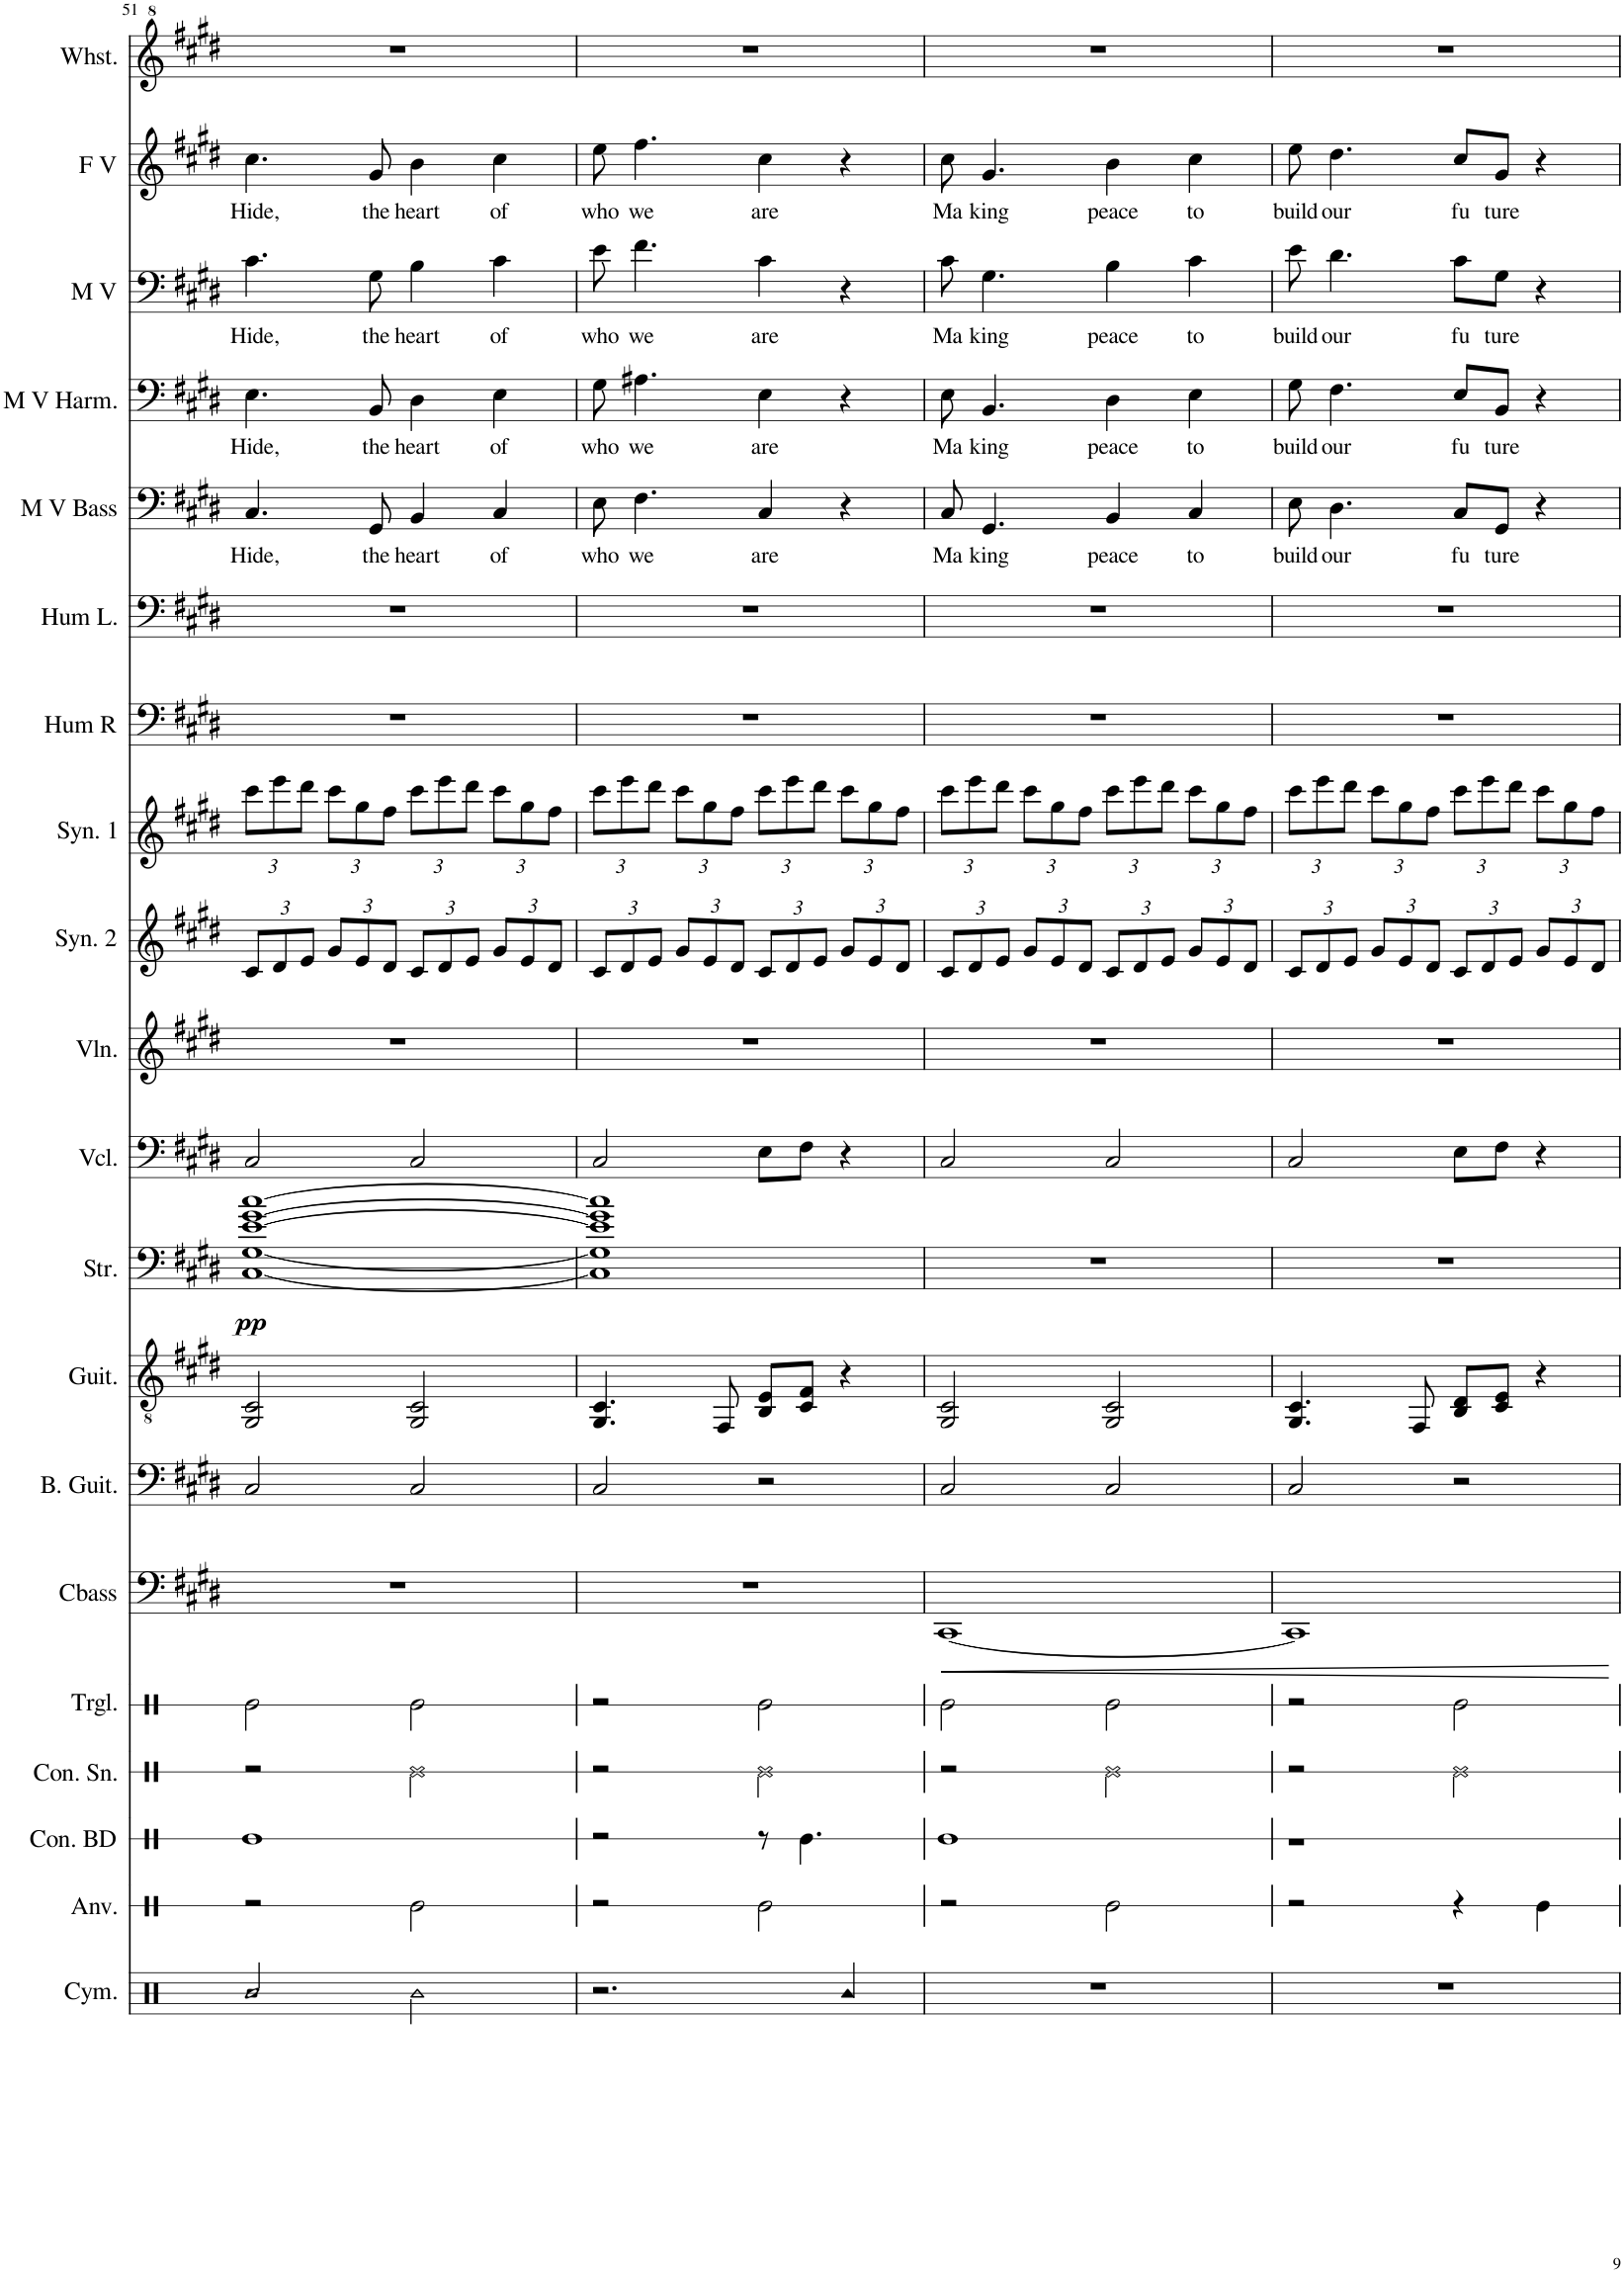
**kern	**kern	**kern	**kern	**kern	**kern	**dynam	**kern	**kern	**kern	**dynam	**kern	**kern	**kern	**kern	**kern	**kern	**kern	**text	**kern	**text	**kern	**text	**kern	**text	**kern
*part20	*part19	*part18	*part17	*part16	*part15	*part15	*part14	*part13	*part12	*part12	*part11	*part10	*part9	*part8	*part7	*part6	*part5	*part5	*part4	*part4	*part3	*part3	*part2	*part2	*part1
*staff20	*staff19	*staff18	*staff17	*staff16	*staff15	*staff15	*staff14	*staff13	*staff12	*staff12	*staff11	*staff10	*staff9	*staff8	*staff7	*staff6	*staff5	*staff5	*staff4	*staff4	*staff3	*staff3	*staff2	*staff2	*staff1
*I"Cymbals	*I"Anvil	*I"Concert Bass Drum	*I"Concert Snare Drum	*I"Triangle	*I"Contrabass	*	*I"Bass Guitar	*I"Classical Guitar	*I"Strings	*	*I"Cello	*I"Violin	*I"Synth 2	*I"Synth	*I"Hum R	*I"Humming Left	*I"Male Vox Bass	*	*I"Male V Harmony	*	*I"Male lead vox	*	*I"Female Lead Vocals	*	*I"Whistling
*I'Cym.	*I'Anv.	*I'Con. BD	*I'Con. Sn.	*I'Trgl.	*I'Cbass	*	*I'B. Guit.	*I'Guit.	*I'Str.	*	*	*I'Vln.	*I'Syn. 2	*I'Syn. 1	*I'Hum R	*I'Hum L.	*I'M V Bass	*	*I'M V Harm.	*	*I'M V	*	*I'F V	*	*I'Whst.
!!LO:PB:g=z
*clefX	*clefX	*clefX	*clefX	*clefX	*clefF4	*	*clefF4	*clefGv2	*clefF4	*	*clefF4	*clefG2	*clefG2	*clefG2	*clefF4	*clefF4	*clefF4	*	*clefF4	*	*clefF4	*	*clefG2	*	*clefG^2
*	*	*	*	*	*	*	*Trd7c12	*Trd7c12	*	*	*	*	*Trd-7c-12	*	*	*	*	*	*	*	*	*	*	*	*
*k[]	*k[]	*k[]	*k[]	*k[]	*k[f#c#g#d#]	*	*k[f#c#g#d#]	*k[f#c#g#d#]	*k[f#c#g#d#]	*	*k[f#c#g#d#]	*k[f#c#g#d#]	*k[f#c#g#d#]	*k[f#c#g#d#]	*k[f#c#g#d#]	*k[f#c#g#d#]	*k[f#c#g#d#]	*	*k[f#c#g#d#]	*	*k[f#c#g#d#]	*	*k[f#c#g#d#]	*	*k[f#c#g#d#]
*M4/4	*M4/4	*M4/4	*M4/4	*M4/4	*M4/4	*	*M4/4	*M4/4	*M4/4	*	*M4/4	*M4/4	*M4/4	*M4/4	*M4/4	*M4/4	*M4/4	*	*M4/4	*	*M4/4	*	*M4/4	*	*M4/4
=51	=51	=51	=51	=51	=51	=51	=51	=51	=51	=51	=51	=51	=51	=51	=51	=51	=51	=51	=51	=51	=51	=51	=51	=51	=51
!LO:N:head=diamond	!	!	!	!	!	!	!	!	!	!	!	!	!	!	!	!	!	!	!	!	!	!	!	!	!
*	*	*	*	*	*	*	*	*	*	*	*	*	*Xbrackettup	*Xbrackettup	*	*	*	*	*	*	*	*	*	*	*
!	!	!	!	!	!	!	!	!	!	!LO:DY:b	!	!	!	!	!	!	!	!LO:LY:b	!	!LO:LY:b	!	!LO:LY:b	!	!LO:LY:b	!
2R/	2r	1Re	2r	2Re\	1r	.	2C#/	2GG#/ 2C#/	[1C# [1G# [1e [1g# [1cc#	pp	2C#/	1r	12c#/L	12ccc#\L	1r	1r	4.C#/	Hide,	4.E\	Hide,	4.c#\	Hide,	4.cc#\	Hide,	1r
.	.	.	.	.	.	.	.	.	.	.	.	.	12d#/	12eee\	.	.	.	.	.	.	.	.	.	.	.
.	.	.	.	.	.	.	.	.	.	.	.	.	12e/J	12ddd#\J	.	.	.	.	.	.	.	.	.	.	.
.	.	.	.	.	.	.	.	.	.	.	.	.	12g#/L	12ccc#\L	.	.	.	.	.	.	.	.	.	.	.
.	.	.	.	.	.	.	.	.	.	.	.	.	12e/	12gg#\	.	.	.	.	.	.	.	.	.	.	.
!	!	!	!	!	!	!	!	!	!	!	!	!	!	!	!	!	!	!LO:LY:b	!	!LO:LY:b	!	!LO:LY:b	!	!LO:LY:b	!
.	.	.	.	.	.	.	.	.	.	.	.	.	.	.	.	.	8GG#/	the	8BB/	the	8G#\	the	8g#/	the	.
.	.	.	.	.	.	.	.	.	.	.	.	.	12d#/J	12ff#\J	.	.	.	.	.	.	.	.	.	.	.
!	!	!	!	!	!	!	!	!	!	!	!	!	!	!	!	!	!	!LO:LY:b	!	!LO:LY:b	!	!LO:LY:b	!	!LO:LY:b	!
2R\	2Re\	.	2Re\	2Re\	.	.	2C#/	2GG#/ 2C#/	.	.	2C#/	.	12c#/L	12ccc#\L	.	.	4BB/	heart	4D#\	heart	4B\	heart	4b\	heart	.
.	.	.	.	.	.	.	.	.	.	.	.	.	12d#/	12eee\	.	.	.	.	.	.	.	.	.	.	.
.	.	.	.	.	.	.	.	.	.	.	.	.	12e/J	12ddd#\J	.	.	.	.	.	.	.	.	.	.	.
!	!	!	!	!	!	!	!	!	!	!	!	!	!	!	!	!	!	!LO:LY:b	!	!LO:LY:b	!	!LO:LY:b	!	!LO:LY:b	!
.	.	.	.	.	.	.	.	.	.	.	.	.	12g#/L	12ccc#\L	.	.	4C#/	of	4E\	of	4c#\	of	4cc#\	of	.
.	.	.	.	.	.	.	.	.	.	.	.	.	12e/	12gg#\	.	.	.	.	.	.	.	.	.	.	.
.	.	.	.	.	.	.	.	.	.	.	.	.	12d#/J	12ff#\J	.	.	.	.	.	.	.	.	.	.	.
=52	=52	=52	=52	=52	=52	=52	=52	=52	=52	=52	=52	=52	=52	=52	=52	=52	=52	=52	=52	=52	=52	=52	=52	=52	=52
!	!	!	!	!	!	!	!	!	!	!	!	!	!	!	!	!	!	!LO:LY:b	!	!LO:LY:b	!	!LO:LY:b	!	!LO:LY:b	!
2.r	2r	2r	2r	2r	1r	.	2C#/	4.GG#/ 4.C#/	1C#] 1G#] 1e] 1g#] 1cc#]	.	2C#/	1r	12c#/L	12ccc#\L	1r	1r	8E\	who	8G#\	who	8e\	who	8ee\	who	1r
.	.	.	.	.	.	.	.	.	.	.	.	.	12d#/	12eee\	.	.	.	.	.	.	.	.	.	.	.
!	!	!	!	!	!	!	!	!	!	!	!	!	!	!	!	!	!	!LO:LY:b	!	!LO:LY:b	!	!LO:LY:b	!	!LO:LY:b	!
.	.	.	.	.	.	.	.	.	.	.	.	.	.	.	.	.	4.F#\	we	4.A#X\	we	4.f#\	we	4.ff#\	we	.
.	.	.	.	.	.	.	.	.	.	.	.	.	12e/J	12ddd#\J	.	.	.	.	.	.	.	.	.	.	.
.	.	.	.	.	.	.	.	.	.	.	.	.	12g#/L	12ccc#\L	.	.	.	.	.	.	.	.	.	.	.
.	.	.	.	.	.	.	.	.	.	.	.	.	12e/	12gg#\	.	.	.	.	.	.	.	.	.	.	.
.	.	.	.	.	.	.	.	8FF#/	.	.	.	.	.	.	.	.	.	.	.	.	.	.	.	.	.
.	.	.	.	.	.	.	.	.	.	.	.	.	12d#/J	12ff#\J	.	.	.	.	.	.	.	.	.	.	.
!	!	!	!	!	!	!	!	!	!	!	!	!	!	!	!	!	!	!LO:LY:b	!	!LO:LY:b	!	!LO:LY:b	!	!LO:LY:b	!
.	2Re\	8r	2Re\	2Re\	.	.	2r	8BB/ 8E/L	.	.	8E\L	.	12c#/L	12ccc#\L	.	.	4C#/	are	4E\	are	4c#\	are	4cc#\	are	.
.	.	.	.	.	.	.	.	.	.	.	.	.	12d#/	12eee\	.	.	.	.	.	.	.	.	.	.	.
.	.	4.Re\	.	.	.	.	.	8C#/ 8F#/J	.	.	8F#\J	.	.	.	.	.	.	.	.	.	.	.	.	.	.
.	.	.	.	.	.	.	.	.	.	.	.	.	12e/J	12ddd#\J	.	.	.	.	.	.	.	.	.	.	.
4R/	.	.	.	.	.	.	.	4r	.	.	4r	.	12g#/L	12ccc#\L	.	.	4r	.	4r	.	4r	.	4r	.	.
.	.	.	.	.	.	.	.	.	.	.	.	.	12e/	12gg#\	.	.	.	.	.	.	.	.	.	.	.
.	.	.	.	.	.	.	.	.	.	.	.	.	12d#/J	12ff#\J	.	.	.	.	.	.	.	.	.	.	.
=53	=53	=53	=53	=53	=53	=53	=53	=53	=53	=53	=53	=53	=53	=53	=53	=53	=53	=53	=53	=53	=53	=53	=53	=53	=53
!	!	!	!	!	!	!LO:HP:b	!	!	!	!	!	!	!	!	!	!	!	!LO:LY:b	!	!LO:LY:b	!	!LO:LY:b	!	!LO:LY:b	!
1r	2r	1Re	2r	2Re\	[1CC#	<	2C#/	2GG#/ 2C#/	1r	.	2C#/	1r	12c#/L	12ccc#\L	1r	1r	8C#/	Ma	8E\	Ma	8c#\	Ma	8cc#\	Ma	1r
.	.	.	.	.	.	.	.	.	.	.	.	.	12d#/	12eee\	.	.	.	.	.	.	.	.	.	.	.
!	!	!	!	!	!	!	!	!	!	!	!	!	!	!	!	!	!	!LO:LY:b	!	!LO:LY:b	!	!LO:LY:b	!	!LO:LY:b	!
.	.	.	.	.	.	.	.	.	.	.	.	.	.	.	.	.	4.GG#/	king	4.BB/	king	4.G#\	king	4.g#/	king	.
.	.	.	.	.	.	.	.	.	.	.	.	.	12e/J	12ddd#\J	.	.	.	.	.	.	.	.	.	.	.
.	.	.	.	.	.	.	.	.	.	.	.	.	12g#/L	12ccc#\L	.	.	.	.	.	.	.	.	.	.	.
.	.	.	.	.	.	.	.	.	.	.	.	.	12e/	12gg#\	.	.	.	.	.	.	.	.	.	.	.
.	.	.	.	.	.	.	.	.	.	.	.	.	12d#/J	12ff#\J	.	.	.	.	.	.	.	.	.	.	.
!	!	!	!	!	!	!	!	!	!	!	!	!	!	!	!	!	!	!LO:LY:b	!	!LO:LY:b	!	!LO:LY:b	!	!LO:LY:b	!
.	2Re\	.	2Re\	2Re\	.	.	2C#/	2GG#/ 2C#/	.	.	2C#/	.	12c#/L	12ccc#\L	.	.	4BB/	peace	4D#\	peace	4B\	peace	4b\	peace	.
.	.	.	.	.	.	.	.	.	.	.	.	.	12d#/	12eee\	.	.	.	.	.	.	.	.	.	.	.
.	.	.	.	.	.	.	.	.	.	.	.	.	12e/J	12ddd#\J	.	.	.	.	.	.	.	.	.	.	.
!	!	!	!	!	!	!	!	!	!	!	!	!	!	!	!	!	!	!LO:LY:b	!	!LO:LY:b	!	!LO:LY:b	!	!LO:LY:b	!
.	.	.	.	.	.	.	.	.	.	.	.	.	12g#/L	12ccc#\L	.	.	4C#/	to	4E\	to	4c#\	to	4cc#\	to	.
.	.	.	.	.	.	.	.	.	.	.	.	.	12e/	12gg#\	.	.	.	.	.	.	.	.	.	.	.
.	.	.	.	.	.	.	.	.	.	.	.	.	12d#/J	12ff#\J	.	.	.	.	.	.	.	.	.	.	.
=54	=54	=54	=54	=54	=54	=54	=54	=54	=54	=54	=54	=54	=54	=54	=54	=54	=54	=54	=54	=54	=54	=54	=54	=54	=54
!	!	!	!	!	!	!	!	!	!	!	!	!	!	!	!	!	!	!LO:LY:b	!	!LO:LY:b	!	!LO:LY:b	!	!LO:LY:b	!
1r	2r	1r	2r	2r	1CC#]	.	2C#/	4.GG#/ 4.C#/	1r	.	2C#/	1r	12c#/L	12ccc#\L	1r	1r	8E\	build	8G#\	build	8e\	build	8ee\	build	1r
.	.	.	.	.	.	.	.	.	.	.	.	.	12d#/	12eee\	.	.	.	.	.	.	.	.	.	.	.
!	!	!	!	!	!	!	!	!	!	!	!	!	!	!	!	!	!	!LO:LY:b	!	!LO:LY:b	!	!LO:LY:b	!	!LO:LY:b	!
.	.	.	.	.	.	.	.	.	.	.	.	.	.	.	.	.	4.D#\	our	4.F#\	our	4.d#\	our	4.dd#\	our	.
.	.	.	.	.	.	.	.	.	.	.	.	.	12e/J	12ddd#\J	.	.	.	.	.	.	.	.	.	.	.
.	.	.	.	.	.	.	.	.	.	.	.	.	12g#/L	12ccc#\L	.	.	.	.	.	.	.	.	.	.	.
.	.	.	.	.	.	.	.	.	.	.	.	.	12e/	12gg#\	.	.	.	.	.	.	.	.	.	.	.
.	.	.	.	.	.	.	.	8FF#/	.	.	.	.	.	.	.	.	.	.	.	.	.	.	.	.	.
.	.	.	.	.	.	.	.	.	.	.	.	.	12d#/J	12ff#\J	.	.	.	.	.	.	.	.	.	.	.
!	!	!	!	!	!	!	!	!	!	!	!	!	!	!	!	!	!	!LO:LY:b	!	!LO:LY:b	!	!LO:LY:b	!	!LO:LY:b	!
.	4r	.	2Re\	2Re\	.	.	2r	8BB/ 8D#/L	.	.	8E\L	.	12c#/L	12ccc#\L	.	.	8C#/L	fu	8E/L	fu	8c#\L	fu	8cc#/L	fu	.
.	.	.	.	.	.	.	.	.	.	.	.	.	12d#/	12eee\	.	.	.	.	.	.	.	.	.	.	.
!	!	!	!	!	!	!	!	!	!	!	!	!	!	!	!	!	!	!LO:LY:b	!	!LO:LY:b	!	!LO:LY:b	!	!LO:LY:b	!
.	.	.	.	.	.	.	.	8C#/ 8E/J	.	.	8F#\J	.	.	.	.	.	8GG#/J	ture	8BB/J	ture	8G#\J	ture	8g#/J	ture	.
.	.	.	.	.	.	.	.	.	.	.	.	.	12e/J	12ddd#\J	.	.	.	.	.	.	.	.	.	.	.
.	4Re\	.	.	.	.	.	.	4r	.	.	4r	.	12g#/L	12ccc#\L	.	.	4r	.	4r	.	4r	.	4r	.	.
.	.	.	.	.	.	.	.	.	.	.	.	.	12e/	12gg#\	.	.	.	.	.	.	.	.	.	.	.
.	.	.	.	.	.	.	.	.	.	.	.	.	12d#/J	12ff#\J	.	.	.	.	.	.	.	.	.	.	.
.	.	.	.	.	.	[	.	.	.	.	.	.	.	.	.	.	.	.	.	.	.	.	.	.	.
=	=	=	=	=	=	=	=	=	=	=	=	=	=	=	=	=	=	=	=	=	=	=	=	=	=
*-	*-	*-	*-	*-	*-	*-	*-	*-	*-	*-	*-	*-	*-	*-	*-	*-	*-	*-	*-	*-	*-	*-	*-	*-	*-
